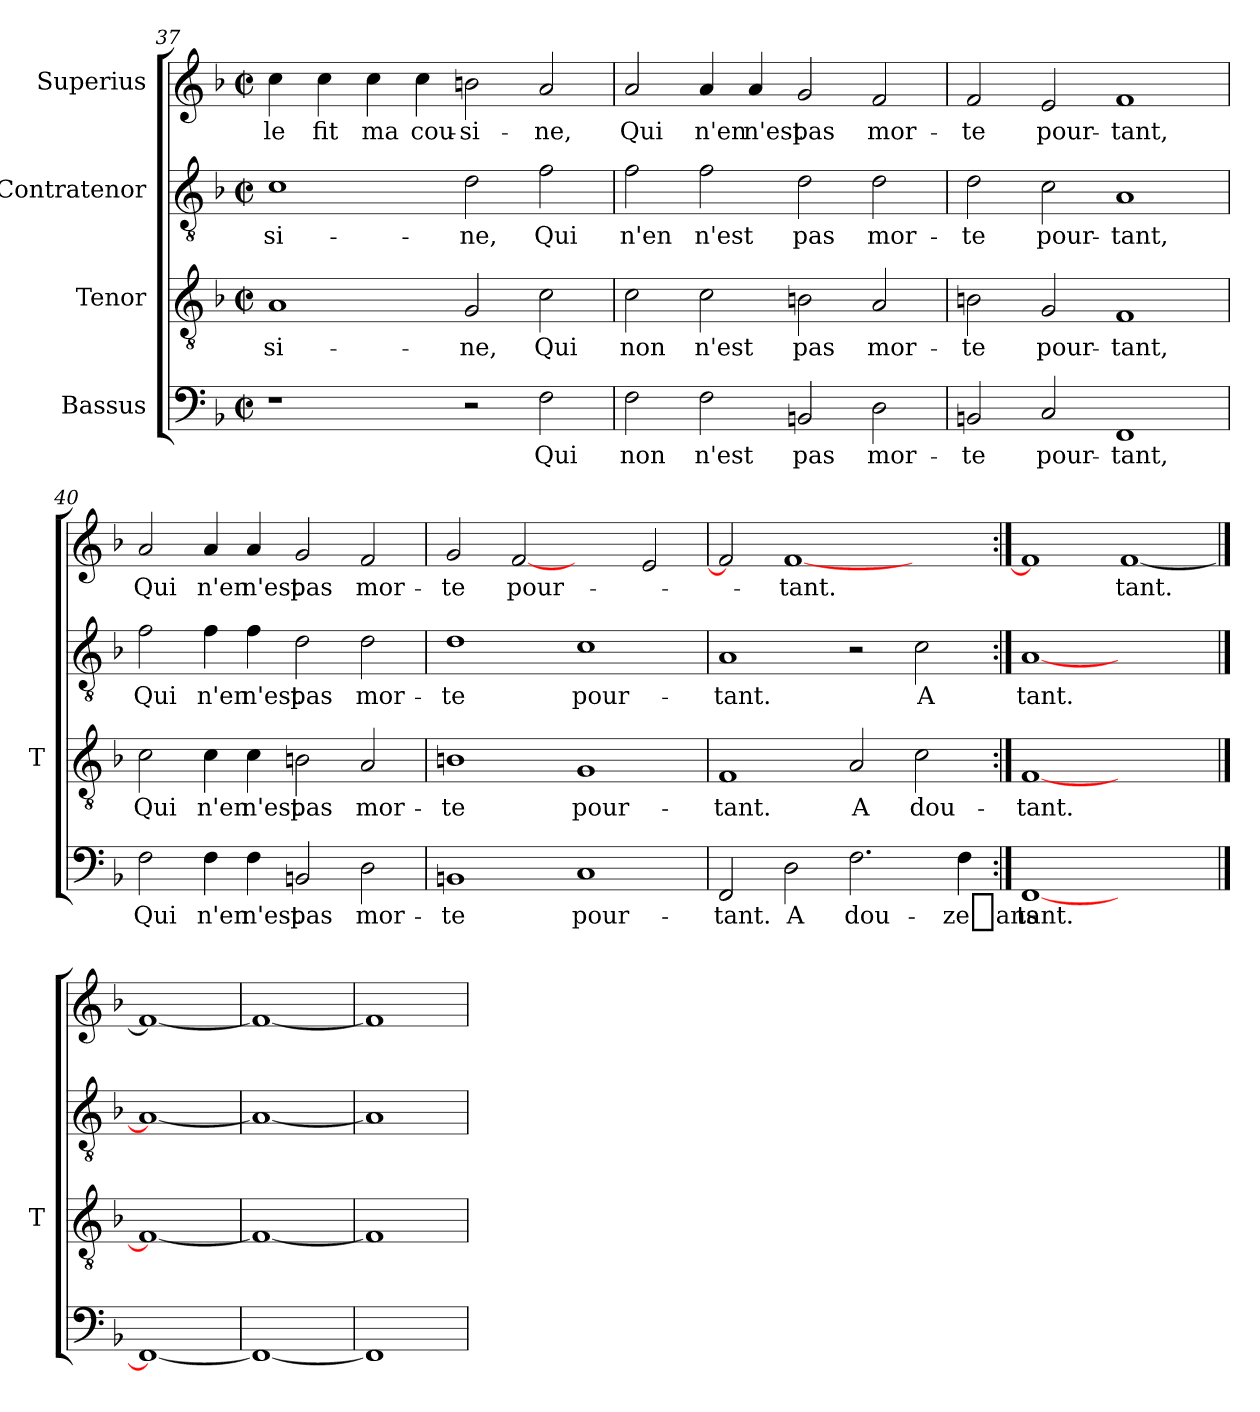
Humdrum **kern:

**kern	**text	**kern	**text	**kern	**text	**kern	**text
*part4	*part4	*part3	*part3	*part2	*part2	*part1	*part1
*staff4	*staff4	*staff3	*staff3	*staff2	*staff2	*staff1	*staff1
*I"Bassus	*	*I"Tenor	*	*I"Contratenor	*	*I"Superius	*
*	*	*I'T	*	*	*	*	*
*clefF4	*	*clefGv2	*	*clefGv2	*	*clefG2	*
*k[b-]	*	*k[b-]	*	*k[b-]	*	*k[b-]	*
*F:	*	*F:	*	*F:	*	*F:	*
*M2/2	*	*M2/2	*	*M2/2	*	*M2/2	*
*met(c|)	*	*met(c|)	*	*met(c|)	*	*met(c|)	*
=37	=37	=37	=37	=37	=37	=37	=37
1r	.	1A	si-	1c	si-	4cc	-le
.	.	.	.	.	.	4cc	-fit
.	.	.	.	.	.	4cc	-ma
.	.	.	.	.	.	4cc	cou-
2r	.	2G	-ne,	2d	-ne,	2bn	si-
2F	-Qui	2c	-Qui	2f	-Qui	2a	-ne,
=38	=38	=38	=38	=38	=38	=38	=38
2F	-non	2c	-non	2f	-n'en	2a	-Qui
2F	-n'est	2c	-n'est	2f	-n'est	4a	-n'en
.	.	.	.	.	.	4a	-n'est
2BBn	-pas	2Bn	-pas	2d	-pas	2g	-pas
2D	mor-	2A	mor-	2d	mor-	2f	mor-
=39	=39	=39	=39	=39	=39	=39	=39
2BBn	-te	2Bn	-te	2d	-te	2f	-te
2C	pour-	2G	pour-	2c	pour-	2e	pour-
1FF	-tant,	1F	-tant,	1A	-tant,	1f	-tant,
!!LO:PB:g=z
=40	=40	=40	=40	=40	=40	=40	=40
2F	-Qui	2c	-Qui	2f	-Qui	2a	-Qui
4F	-n'en	4c	-n'en	4f	-n'en	4a	-n'en
4F	-n'est	4c	-n'est	4f	-n'est	4a	-n'est
2BBn	-pas	2Bn	-pas	2d	-pas	2g	-pas
2D	mor-	2A	mor-	2d	mor-	2f	mor-
=41	=41	=41	=41	=41	=41	=41	=41
1BBn	-te	1Bn	-te	1d	-te	2g	-te
.	.	.	.	.	.	[2f	pour-
1C	pour-	1G	pour-	1c	pour-	2ryy	.
.	.	.	.	.	.	2e	.
=42	=42	=42	=42	=42	=42	=42	=42
2FF	-tant.	1F	-tant.	1A	-tant.	2f]	.
2D	-A	.	.	.	.	[1f	-tant.
2.F	dou-	2A	-A	2r	.	.	.
.	.	2c	dou-	2c	-A	2ryy	.
4F	-ze_ans	.	.	.	.	.	.
=43:|!	=43:|!	=43:|!	=43:|!	=43:|!	=43:|!	=43:|!	=43:|!
[1FF	-tant.	[1F	-tant.	[1A	-tant.	1f]	.
1ryy	.	1ryy	.	1ryy	.	[1f	-tant.
==44	==44	==44	==44	==44	==44	==44	==44
1FF_	.	1F_	.	1A_	.	1f_	.
=45	=45	=45	=45	=45	=45	=45	=45
1FF_	.	1F_	.	1A_	.	1f_	.
=46	=46	=46	=46	=46	=46	=46	=46
1FF]	.	1F]	.	1A]	.	1f]	.
=	=	=	=	=	=	=	=
*-	*-	*-	*-	*-	*-	*-	*-
